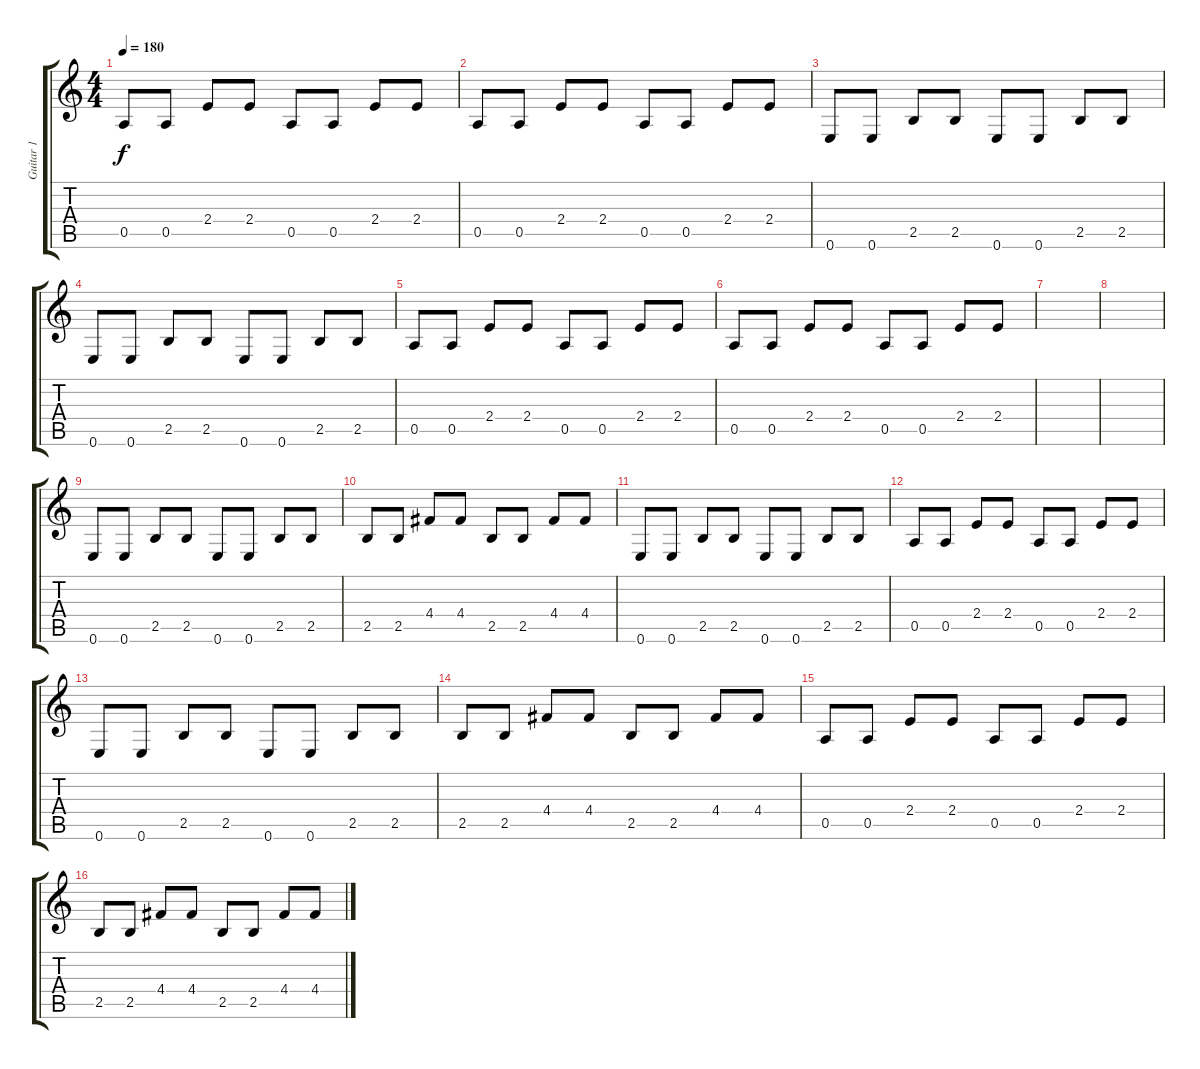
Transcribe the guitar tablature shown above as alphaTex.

\track ("Guitar 1" "Guitar 1") {instrument electricguitarclean}
\staff {score tabs}
\tuning (E4 B3 G3 D3 A2 E2) {hide}
\ts (4 4)
\tempo 180
\clef g2
\ks c
0.5.8{dy f} 0.5.8 2.4.8 2.4.8 0.5.8 0.5.8 2.4.8 2.4.8 |
0.5.8 0.5.8 2.4.8 2.4.8 0.5.8 0.5.8 2.4.8 2.4.8 |
0.6.8 0.6.8 2.5.8 2.5.8 0.6.8 0.6.8 2.5.8 2.5.8 |
0.6.8 0.6.8 2.5.8 2.5.8 0.6.8 0.6.8 2.5.8 2.5.8 |
0.5.8 0.5.8 2.4.8 2.4.8 0.5.8 0.5.8 2.4.8 2.4.8 |
0.5.8 0.5.8 2.4.8 2.4.8 0.5.8 0.5.8 2.4.8 2.4.8 |
|
|
0.6.8 0.6.8 2.5.8 2.5.8 0.6.8 0.6.8 2.5.8 2.5.8 |
2.5.8 2.5.8 4.4.8 4.4.8 2.5.8 2.5.8 4.4.8 4.4.8 |
0.6.8 0.6.8 2.5.8 2.5.8 0.6.8 0.6.8 2.5.8 2.5.8 |
0.5.8 0.5.8 2.4.8 2.4.8 0.5.8 0.5.8 2.4.8 2.4.8 |
0.6.8 0.6.8 2.5.8 2.5.8 0.6.8 0.6.8 2.5.8 2.5.8 |
2.5.8 2.5.8 4.4.8 4.4.8 2.5.8 2.5.8 4.4.8 4.4.8 |
0.5.8 0.5.8 2.4.8 2.4.8 0.5.8 0.5.8 2.4.8 2.4.8 |
2.5.8 2.5.8 4.4.8 4.4.8 2.5.8 2.5.8 4.4.8 4.4.8
